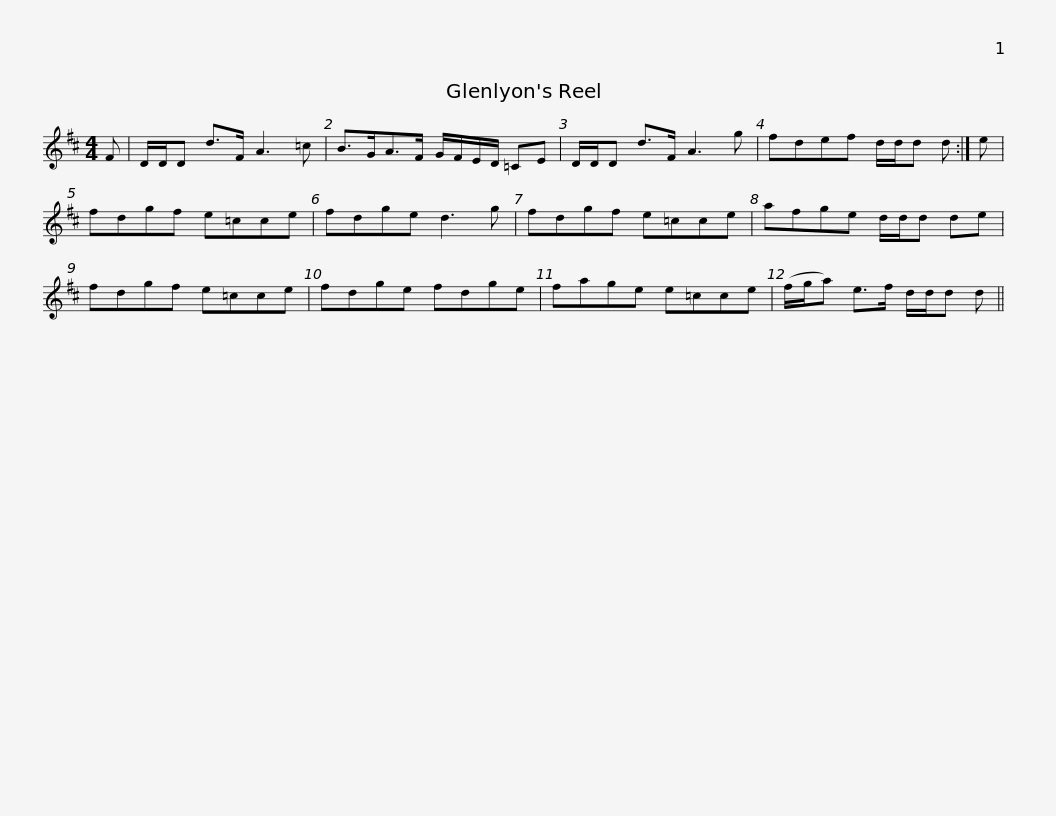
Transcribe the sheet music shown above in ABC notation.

X:1
L:1/8
M:4/4
I:linebreak $
K:D
V:1 treble
V:1
 F | D/D/D d>F A3 =c | B>GA>F G/F/E/D/ =CE | D/D/D d>F A3 g | fdef d/d/d d :| %5
 e |$ fdgf e=cce | fdge d3 g | fdgf e=cce | afge d/d/d de | %10
 fdgf e=cce |$ fdge fdge | fage e=cce | (f/g/a) e>f d/d/d d || %14
